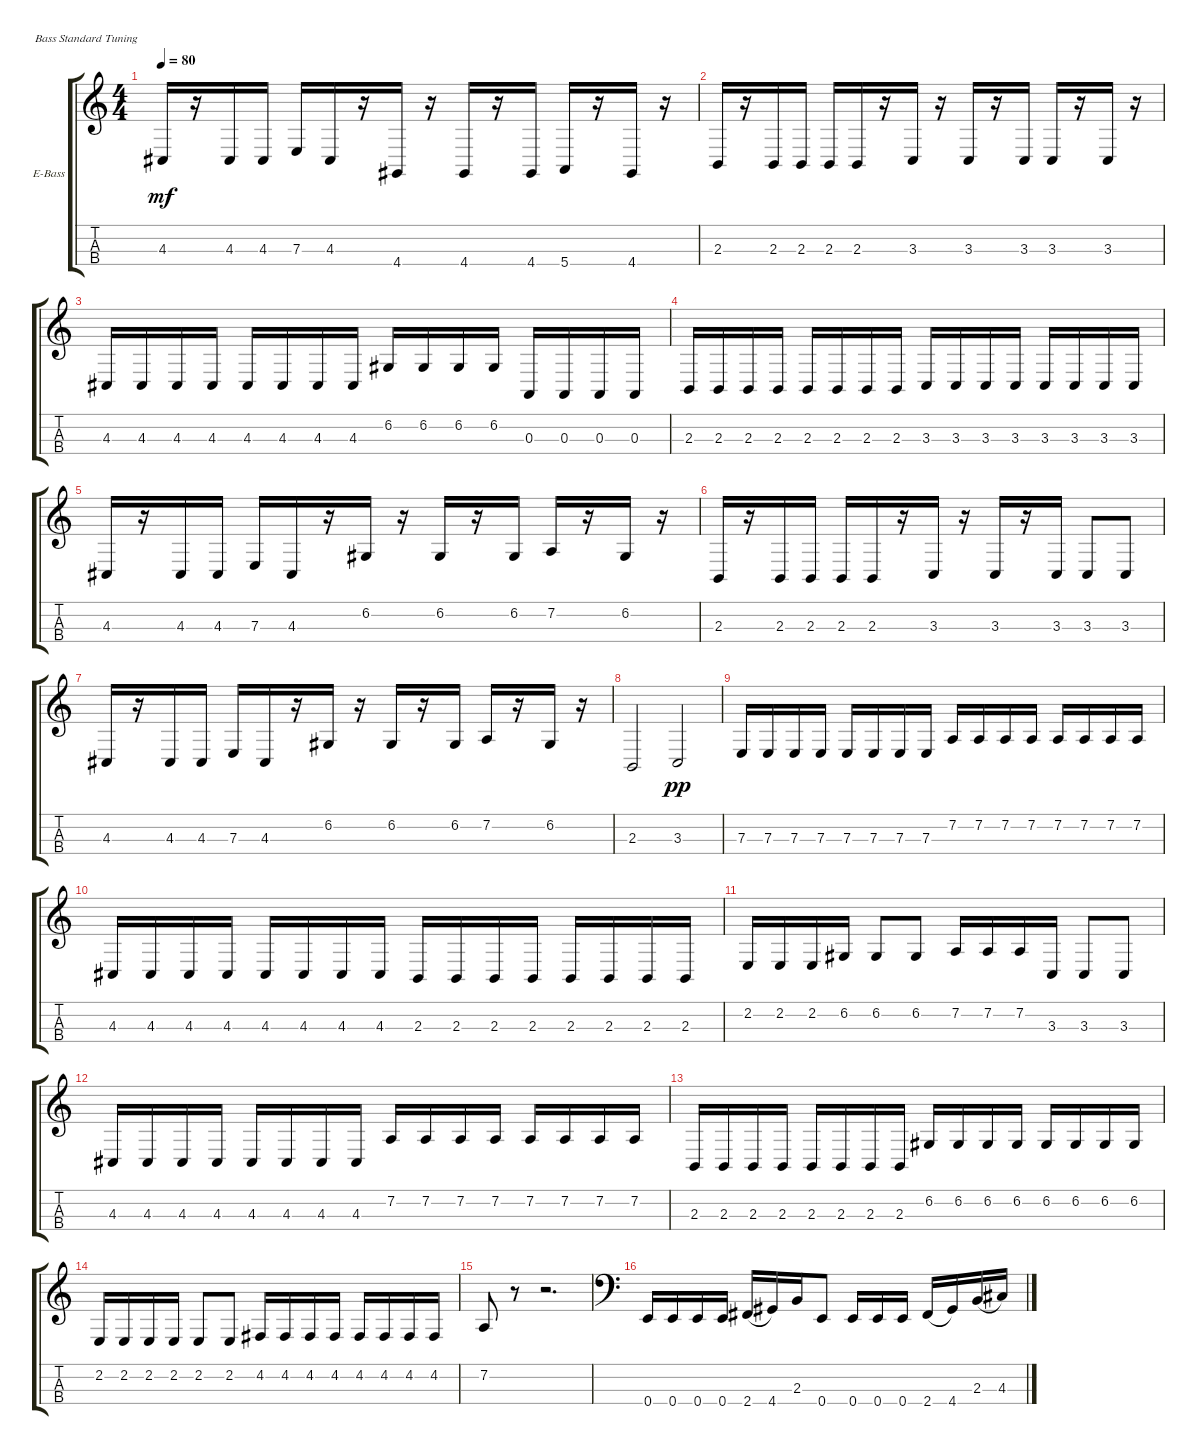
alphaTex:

\defaultSystemsLayout 4
\bracketExtendMode groupsimilarinstruments
\firstSystemTrackNameOrientation horizontal
\otherSystemsTrackNameOrientation horizontal
\track ("Electric Bass" "E-Bass") {instrument electricbassfinger}
\staff {score tabs}
\tuning (G2 D2 A1 E1)
\ts (4 4)
\tempo 80
\clef g2
\ks c
4.3.16{dy mf} r.16 4.3.16 4.3.16 7.3.16 4.3.16 r.16 4.4.16 r.16 4.4.16 r.16 4.4.16 5.4.16 r.16 4.4.16 r.16 |
2.3.16 r.16 2.3.16 2.3.16 2.3.16 2.3.16 r.16 3.3.16 r.16 3.3.16 r.16 3.3.16 3.3.16 r.16 3.3.16 r.16 |
4.3.16 4.3.16 4.3.16 4.3.16 4.3.16 4.3.16 4.3.16 4.3.16 6.2.16 6.2.16 6.2.16 6.2.16 0.3.16 0.3.16 0.3.16 0.3.16 |
2.3.16 2.3.16 2.3.16 2.3.16 2.3.16 2.3.16 2.3.16 2.3.16 3.3.16 3.3.16 3.3.16 3.3.16 3.3.16 3.3.16 3.3.16 3.3.16 |
4.3.16 r.16 4.3.16 4.3.16 7.3.16 4.3.16 r.16 6.2.16 r.16 6.2.16 r.16 6.2.16 7.2.16 r.16 6.2.16 r.16 |
2.3.16 r.16 2.3.16 2.3.16 2.3.16 2.3.16 r.16 3.3.16 r.16 3.3.16 r.16 3.3.16 3.3.8 3.3.8 |
4.3.16 r.16 4.3.16 4.3.16 7.3.16 4.3.16 r.16 6.2.16 r.16 6.2.16 r.16 6.2.16 7.2.16 r.16 6.2.16 r.16 |
2.3.2 3.3.2{dy pp} |
7.3.16 7.3.16 7.3.16 7.3.16 7.3.16 7.3.16 7.3.16 7.3.16 7.2.16 7.2.16 7.2.16 7.2.16 7.2.16 7.2.16 7.2.16 7.2.16 |
4.3.16 4.3.16 4.3.16 4.3.16 4.3.16 4.3.16 4.3.16 4.3.16 2.3.16 2.3.16 2.3.16 2.3.16 2.3.16 2.3.16 2.3.16 2.3.16 |
2.2.16 2.2.16 2.2.16 6.2.16 6.2.8 6.2.8 7.2.16 7.2.16 7.2.16 3.3.16 3.3.8 3.3.8 |
4.3.16 4.3.16 4.3.16 4.3.16 4.3.16 4.3.16 4.3.16 4.3.16 7.2.16 7.2.16 7.2.16 7.2.16 7.2.16 7.2.16 7.2.16 7.2.16 |
2.3.16 2.3.16 2.3.16 2.3.16 2.3.16 2.3.16 2.3.16 2.3.16 6.2.16 6.2.16 6.2.16 6.2.16 6.2.16 6.2.16 6.2.16 6.2.16 |
2.2.16 2.2.16 2.2.16 2.2.16 2.2.8 2.2.8 4.2.16 4.2.16 4.2.16 4.2.16 4.2.16 4.2.16 4.2.16 4.2.16 |
7.2.8 r.8 r.2{d} |
\clef f4
0.4.16 0.4.16 0.4.16 0.4.16 2.4.16{legatoorigin} 4.4.16 2.3.16 0.4.8 0.4.16 0.4.16 0.4.16 2.4.16{legatoorigin} 4.4.16 2.3.16{legatoorigin} 4.3.16
